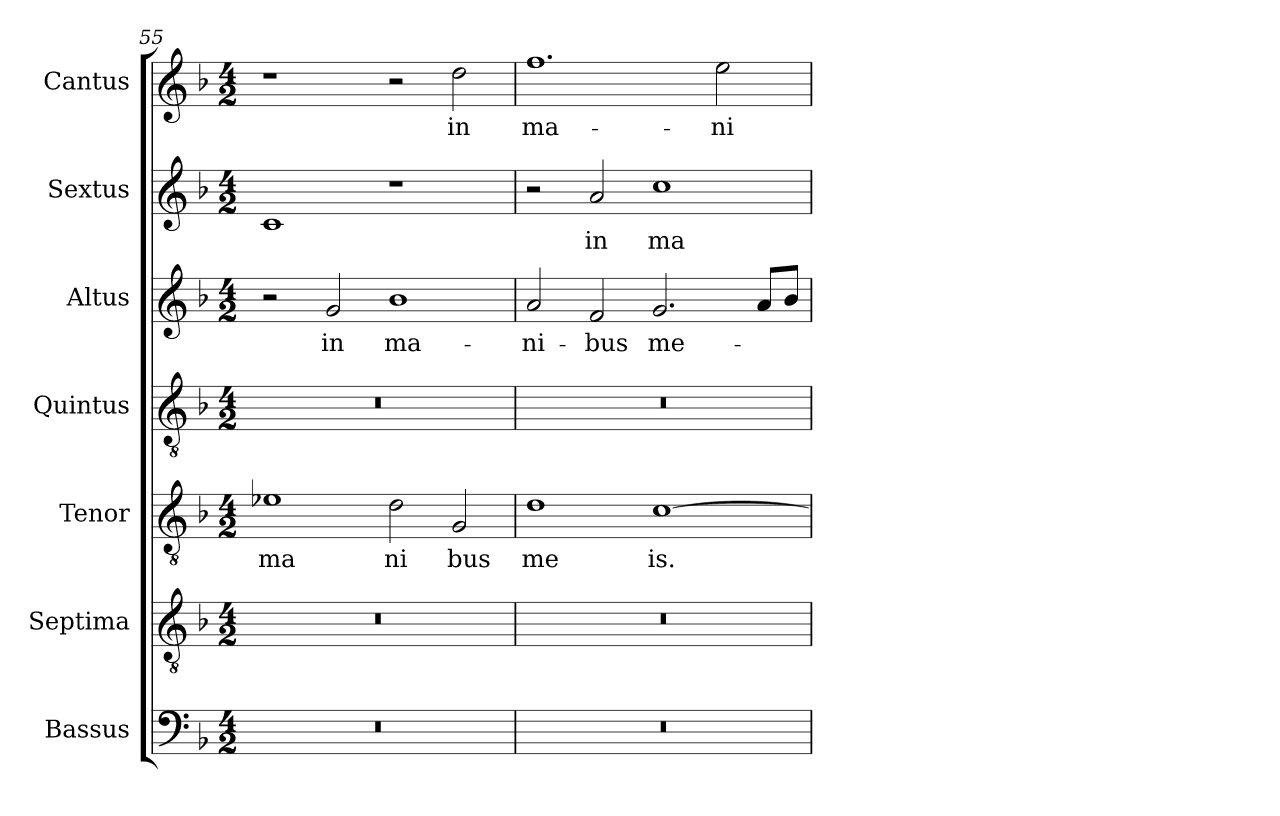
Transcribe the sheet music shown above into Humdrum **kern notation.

**kern	**kern	**kern	**text	**kern	**kern	**text	**kern	**text	**kern	**text
*part7	*part6	*part5	*part5	*part4	*part3	*part3	*part2	*part2	*part1	*part1
*staff7	*staff6	*staff5	*staff5	*staff4	*staff3	*staff3	*staff2	*staff2	*staff1	*staff1
*I"Bassus	*I"Septima	*I"Tenor	*	*I"Quintus	*I"Altus	*	*I"Sextus	*	*I"Cantus	*
*clefF4	*clefGv2	*clefGv2	*	*clefGv2	*clefG2	*	*clefG2	*	*clefG2	*
*k[b-]	*k[b-]	*k[b-]	*	*k[b-]	*k[b-]	*	*k[b-]	*	*k[b-]	*
*F:	*F:	*F:	*	*F:	*F:	*	*F:	*	*F:	*
*M4/2	*M4/2	*M4/2	*	*M4/2	*M4/2	*	*M4/2	*	*M4/2	*
=55	=55	=55	=55	=55	=55	=55	=55	=55	=55	=55
!	!	!	!LO:LY:b:cj	!	!	!	!	!	!	!
0r	0r	1e-X	ma	0r	2r	.	1c	.	1r	.
!	!	!	!	!	!	!LO:LY:b:cj	!	!	!	!
.	.	.	.	.	2g/	in	.	.	.	.
!	!	!	!LO:LY:b:cj	!	!	!LO:LY:b:cj	!	!	!	!
.	.	2d\	ni	.	1b-	ma-	1r	.	2r	.
!	!	!	!LO:LY:b:cj	!	!	!	!	!	!	!LO:LY:b:cj
.	.	2G/	bus	.	.	.	.	.	2dd\	in
=56	=56	=56	=56	=56	=56	=56	=56	=56	=56	=56
!	!	!	!LO:LY:b:cj	!	!	!LO:LY:b:cj	!	!	!	!LO:LY:b:cj
0r	0r	1d	me	0r	2a/	-ni-	2r	.	1.ff	ma-
!	!	!	!	!	!	!LO:LY:b:cj	!	!LO:LY:b:cj	!	!
.	.	.	.	.	2f/	-bus	2a/	in	.	.
!	!	!	!LO:LY:b:cj	!	!	!LO:LY:b	!	!LO:LY:b:cj	!	!
.	.	[>1c	is.	.	2.g/	me-	1cc	ma	.	.
!	!	!	!	!	!	!	!	!	!	!LO:LY:b:cj
.	.	.	.	.	.	.	.	.	2ee\	-ni-
.	.	.	.	.	8a/L	.	.	.	.	.
.	.	.	.	.	8b-/J	.	.	.	.	.
=	=	=	=	=	=	=	=	=	=	=
*-	*-	*-	*-	*-	*-	*-	*-	*-	*-	*-
